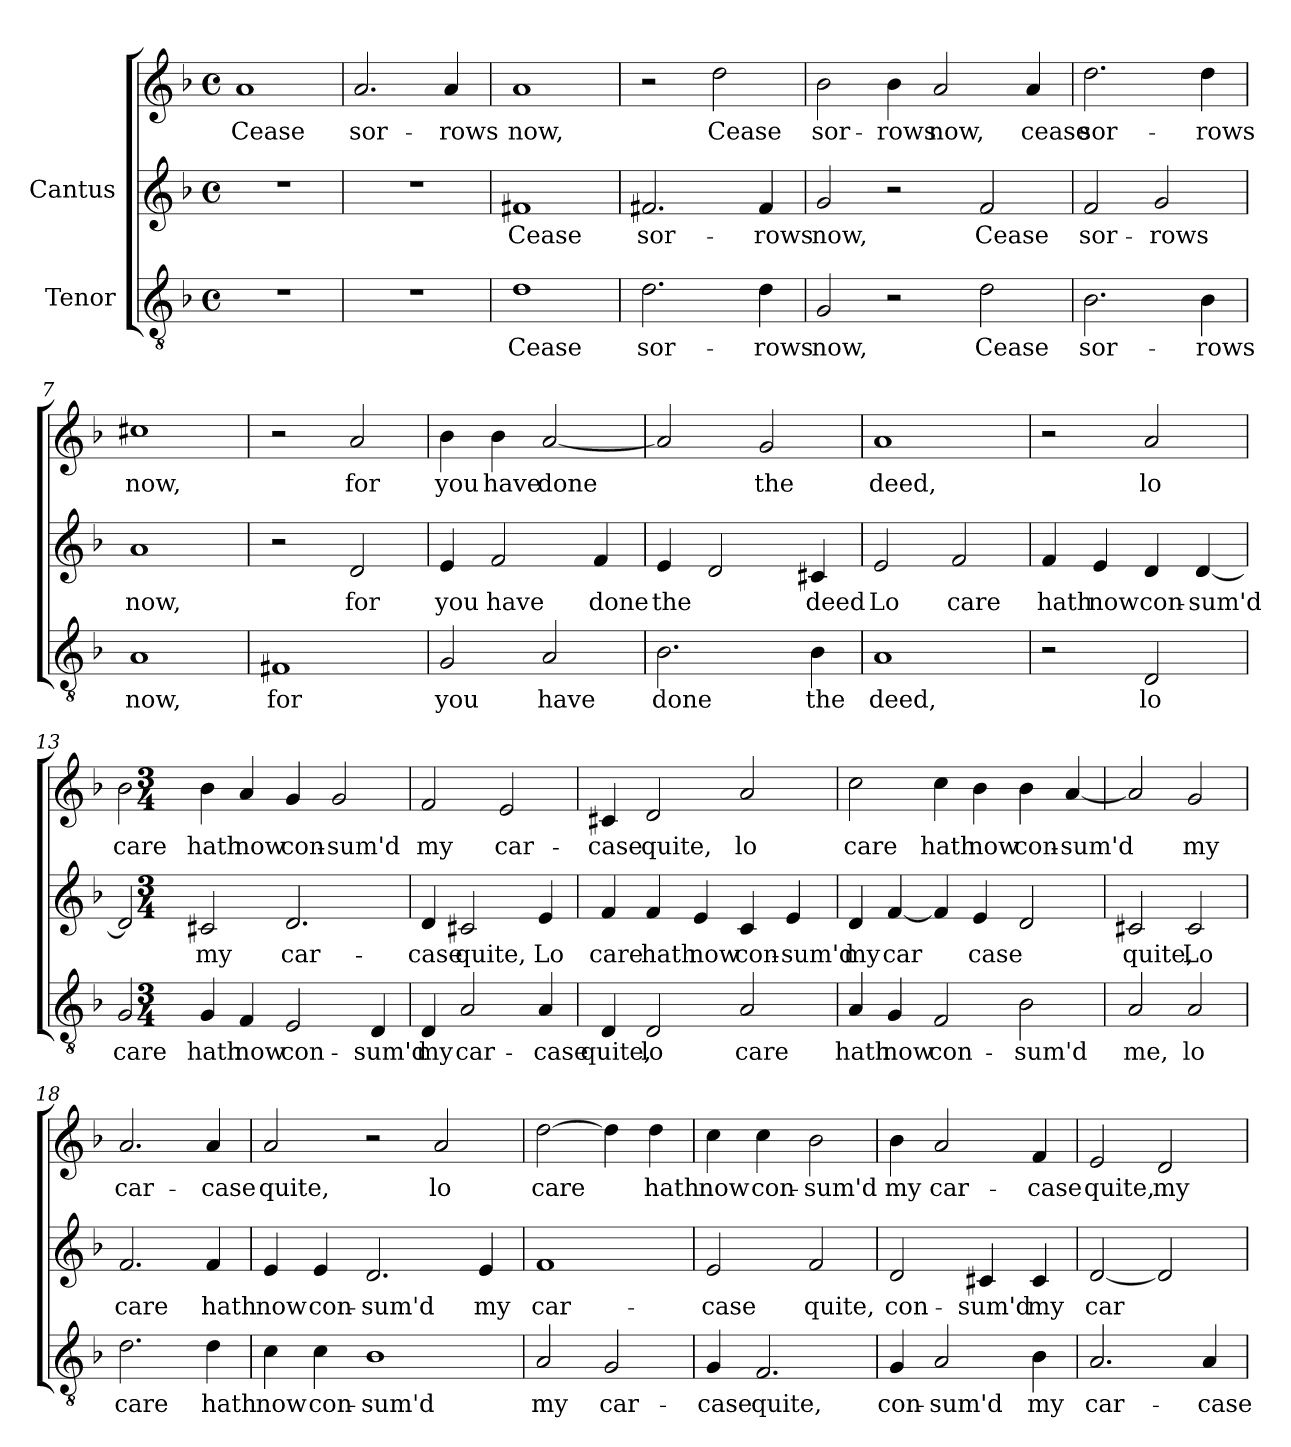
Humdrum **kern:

**kern	**text	**kern	**text	**kern	**text
*part2	*part2	*part1	*part1	*part1	*part1
*staff3	*staff3	*staff2	*staff2	*staff1	*staff1
*I"Tenor	*	*I"Cantus	*	*	*
!!LO:PB:g=z
*stria5	*	*stria5	*	*stria5	*
*clefGv2	*	*clefG2	*	*clefG2	*
*k[b-]	*	*k[b-]	*	*k[b-]	*
*F:	*	*F:	*	*F:	*
*M4/4	*	*M4/4	*	*M4/4	*
*met(c)	*	*met(c)	*	*met(c)	*
*MM156	*	*MM156	*	*MM156	*
=1	=1	=1	=1	=1	=1
!	!	!	!	!	!LO:LY:b:cj
1r	.	1r	.	1a	Cease
=2	=2	=2	=2	=2	=2
!	!	!	!	!	!LO:LY:b:cj
1r	.	1r	.	2.a/	sor-
!	!	!	!	!	!LO:LY:b:cj
.	.	.	.	4a/	-rows
=3	=3	=3	=3	=3	=3
!	!LO:LY:b:cj	!	!LO:LY:b:cj	!	!LO:LY:b:cj
1d	Cease	1f#X	Cease	1a	now,
=4	=4	=4	=4	=4	=4
!	!LO:LY:b:cj	!	!LO:LY:b:cj	!	!
2.d\	sor-	2.f#X/	sor-	2r	.
!	!	!	!	!	!LO:LY:b:cj
.	.	.	.	2dd\	Cease
!	!LO:LY:b:cj	!	!LO:LY:b:cj	!	!
4d\	-rows	4f#/	-rows	.	.
=5	=5	=5	=5	=5	=5
!	!LO:LY:b:cj	!	!LO:LY:b:cj	!	!LO:LY:b:cj
2G/	now,	2g/	now,	2b-\	sor-
!	!	!	!	!	!LO:LY:b:cj
2r	.	2r	.	4b-\	-rows
!	!	!	!	!	!LO:LY:b:cj
.	.	.	.	2a/	now,
!	!LO:LY:b:cj	!	!LO:LY:b:cj	!	!
2d\	Cease	2f/	Cease	.	.
!	!	!	!	!	!LO:LY:b:cj
.	.	.	.	4a/	cease
!!LO:LB:g=z
=6	=6	=6	=6	=6	=6
!	!LO:LY:b:cj	!	!LO:LY:b:cj	!	!LO:LY:b:cj
2.B-\	sor-	2f/	sor-	2.dd\	sor-
!	!	!	!LO:LY:b:cj	!	!
.	.	2g/	-rows	.	.
!	!LO:LY:b:cj	!	!	!	!LO:LY:b:cj
4B-\	-rows	.	.	4dd\	-rows
=7	=7	=7	=7	=7	=7
!	!LO:LY:b:cj	!	!LO:LY:b:cj	!	!LO:LY:b:cj
1A	now,	1a	now,	1cc#X	now,
!!LO:LB:g=z
=8	=8	=8	=8	=8	=8
!	!LO:LY:b:cj	!	!	!	!
1F#X	for	2r	.	2r	.
!	!	!	!LO:LY:b:cj	!	!LO:LY:b:cj
.	.	2d/	for	2a/	for
!!LO:LB:g=z
=9	=9	=9	=9	=9	=9
!	!LO:LY:b:cj	!	!LO:LY:b:cj	!	!LO:LY:b:cj
2G/	you	4e/	you	4b-\	you
!	!	!	!LO:LY:b:cj	!	!LO:LY:b:cj
.	.	2f/	have	4b-\	have
!	!LO:LY:b:cj	!	!	!	!LO:LY:b:cj
2A/	have	.	.	[<2a/	done
!	!	!	!LO:LY:b:cj	!	!
.	.	4f/	done	.	.
!!LO:PB:g=z
=10	=10	=10	=10	=10	=10
!	!LO:LY:b:cj	!	!LO:LY:b:cj	!	!LO:LY:b:cj
2.B-\	done	4e/	the	2a/]	.
!	!	!	!LO:LY:b:cj	!	!
.	.	2d/	.	.	.
!	!	!	!	!	!LO:LY:b:cj
.	.	.	.	2g/	the
!	!LO:LY:b:cj	!	!LO:LY:b:cj	!	!
4B-\	the	4c#X/	deed	.	.
=11	=11	=11	=11	=11	=11
!	!LO:LY:b:cj	!	!LO:LY:b:cj	!	!LO:LY:b:cj
1A	deed,	2e/	Lo	1a	deed,
!	!	!	!LO:LY:b:cj	!	!
.	.	2f/	care	.	.
=12	=12	=12	=12	=12	=12
!	!	!	!LO:LY:b:cj	!	!
2r	.	4f/	hath	2r	.
!	!	!	!LO:LY:b:cj	!	!
.	.	4e/	now	.	.
!	!LO:LY:b:cj	!	!LO:LY:b:cj	!	!LO:LY:b:cj
2D/	lo	4d/	con-	2a/	lo
!	!	!	!LO:LY:b:cj	!	!
.	.	[<4d/	-sum'd	.	.
=13	=13	=13	=13	=13	=13
!	!LO:LY:b:cj	!	!	!	!LO:LY:b:cj
2G/	care	2d/]	.	2b-\	care
*M3/4	*	*M3/4	*	*M3/4	*
!	!LO:LY:b:cj	!	!LO:LY:b:cj	!	!LO:LY:b:cj
4G/	hath	2c#X/	my	4b-\	hath
!	!LO:LY:b:cj	!	!	!	!LO:LY:b:cj
4F/	now	.	.	4a/	now
!	!LO:LY:b:cj	!	!LO:LY:b:cj	!	!LO:LY:b:cj
2E/	con-	2.d/	car-	4g/	con-
!	!	!	!	!	!LO:LY:b:cj
.	.	.	.	2g/	-sum'd
!	!LO:LY:b:cj	!	!	!	!
4D/	-sum'd	.	.	.	.
!!LO:LB:g=z
=14	=14	=14	=14	=14	=14
!	!LO:LY:b:cj	!	!LO:LY:b:cj	!	!LO:LY:b:cj
4D/	my	4d/	-case	2f/	-my
!	!LO:LY:b:cj	!	!LO:LY:b:cj	!	!
2A/	car-	2c#X/	quite,	.	.
!	!	!	!	!	!LO:LY:b:cj
.	.	.	.	2e/	car-
!	!LO:LY:b:cj	!	!LO:LY:b:cj	!	!
4A/	-case	4e/	Lo	.	.
!!LO:LB:g=z
=15	=15	=15	=15	=15	=15
!	!LO:LY:b:cj	!	!LO:LY:b:cj	!	!LO:LY:b:cj
4D/	quite,	4f/	care	4c#X/	case
!	!LO:LY:b:cj	!	!LO:LY:b:cj	!	!LO:LY:b:cj
2D/	lo	4f/	hath	2d/	quite,
!	!	!	!LO:LY:b:cj	!	!
.	.	4e/	now	.	.
!	!LO:LY:b:cj	!	!LO:LY:b:cj	!	!LO:LY:b:cj
2A/	care	4c/	con-	2a/	lo
!	!	!	!LO:LY:b:cj	!	!
.	.	4e/	-sum'd	.	.
!!LO:LB:g=z
=16	=16	=16	=16	=16	=16
!	!LO:LY:b:cj	!	!LO:LY:b:cj	!	!LO:LY:b:cj
4A/	hath	4d/	my	2cc\	care
!	!LO:LY:b:cj	!	!LO:LY:b:cj	!	!
4G/	now	[<4f/	car-	.	.
!	!LO:LY:a:cj	!	!LO:LY:a:cj	!	!LO:LY:a:cj
2F/	con-	4f/]	-	4cc\	hath
!	!	!	!LO:LY:a:cj	!	!LO:LY:a:cj
.	.	4e/	case	4b-\	now
!	!LO:LY:a:cj	!	!LO:LY:a:cj	!	!LO:LY:a:cj
2B-\	-sum'd	2d/	.	4b-\	con-
!	!	!	!	!	!LO:LY:a:cj
.	.	.	.	[<4a/	-sum'd
!!LO:LB:g=z
=17	=17	=17	=17	=17	=17
!	!LO:LY:b:cj	!	!LO:LY:b:cj	!	!LO:LY:b:cj
2A/	me,	2c#X/	quite,	2a/]	.
!	!LO:LY:b:cj	!	!LO:LY:b:cj	!	!LO:LY:b:cj
2A/	lo	2c#/	Lo	2g/	my
!!LO:LB:g=z
=18	=18	=18	=18	=18	=18
!	!LO:LY:b:cj	!	!LO:LY:b:cj	!	!LO:LY:b:cj
2.d\	care	2.f/	care	2.a/	car-
!	!LO:LY:b:cj	!	!LO:LY:b:cj	!	!LO:LY:b:cj
4d\	hath	4f/	hath	4a/	-case
!!LO:LB:g=z
=19	=19	=19	=19	=19	=19
!	!LO:LY:b:cj	!	!LO:LY:b:cj	!	!LO:LY:b:cj
4c\	now	4e/	now	2a/	quite,
!	!LO:LY:b:cj	!	!LO:LY:b:cj	!	!
4c\	con-	4e/	con-	.	.
!	!LO:LY:b:cj	!	!LO:LY:b:cj	!	!
1B-	-sum'd	2.d/	-sum'd	2r	.
!	!	!	!	!	!LO:LY:b:cj
.	.	.	.	2a/	lo
!	!	!	!LO:LY:b:cj	!	!
.	.	4e/	my	.	.
!!LO:PB:g=z
=20	=20	=20	=20	=20	=20
!	!LO:LY:b:cj	!	!LO:LY:b:cj	!	!LO:LY:b:cj
2A/	my	1f	car-	[>2dd\	care
!	!LO:LY:b:cj	!	!	!	!LO:LY:b:cj
2G/	car-	.	.	4dd\]	.
!	!	!	!	!	!LO:LY:b:cj
.	.	.	.	4dd\	hath
!!LO:LB:g=z
=21	=21	=21	=21	=21	=21
!	!LO:LY:b:cj	!	!LO:LY:b:cj	!	!LO:LY:b:cj
4G/	-case	2e/	case	4cc\	-now
!	!LO:LY:b:cj	!	!	!	!LO:LY:b:cj
2.F/	quite,	.	.	4cc\	con-
!	!	!	!LO:LY:b:cj	!	!LO:LY:b:cj
.	.	2f/	quite,	2b-\	-sum'd
!!LO:LB:g=z
=22	=22	=22	=22	=22	=22
!	!LO:LY:b:cj	!	!LO:LY:b:cj	!	!LO:LY:b:cj
4G/	con-	2d/	con-	4b-\	my
!	!LO:LY:b:cj	!	!	!	!LO:LY:b:cj
2A/	-sum'd	.	.	2a/	car-
!	!	!	!LO:LY:b:cj	!	!
.	.	4c#X/	-sum'd	.	.
!	!LO:LY:b:cj	!	!LO:LY:b:cj	!	!LO:LY:b:cj
4B-\	my	4c#/	my	4f/	-case
!!LO:LB:g=z
=23	=23	=23	=23	=23	=23
!	!LO:LY:b:cj	!	!LO:LY:b:cj	!	!LO:LY:b:cj
2.A/	car-	[<2d/	car-	2e/	quite,
!	!	!	!LO:LY:b:cj	!	!LO:LY:b:cj
.	.	2d/]	--	2d/	my
!	!LO:LY:b:cj	!	!	!	!
4A/	-case	.	.	.	.
=	=	=	=	=	=
*-	*-	*-	*-	*-	*-
